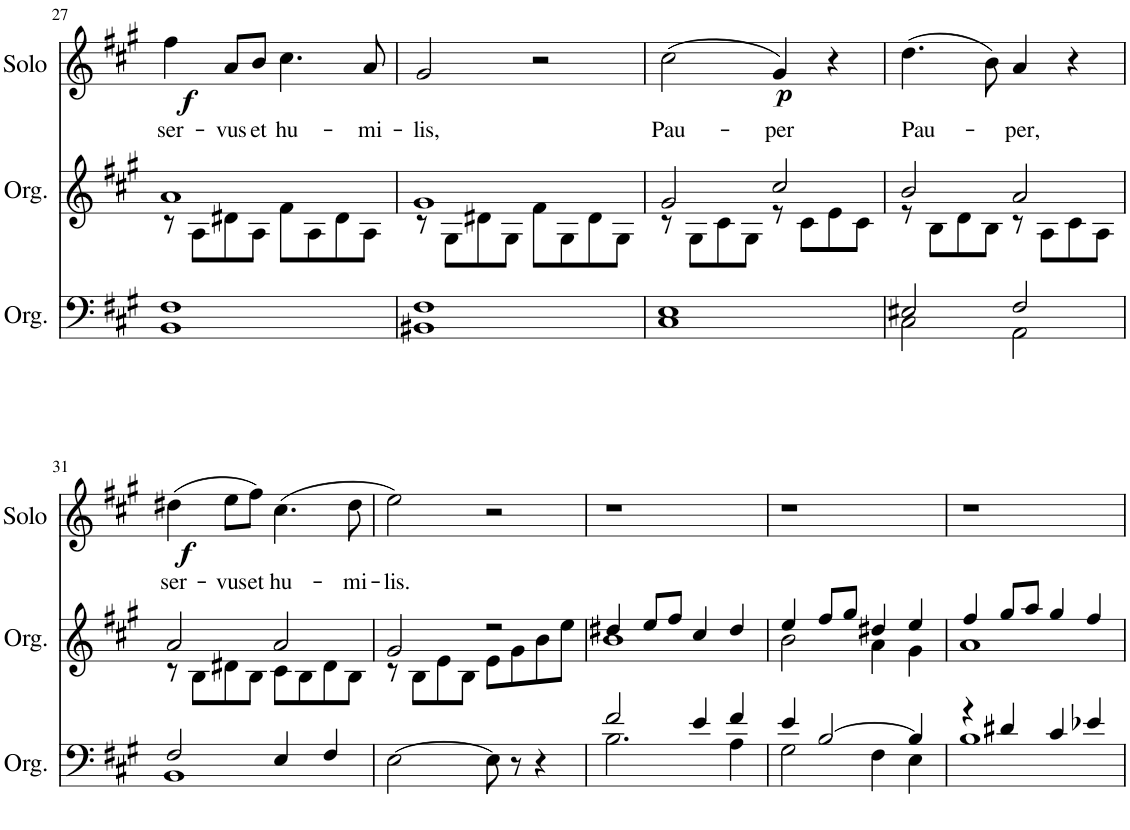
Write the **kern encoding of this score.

**kern	**kern	**kern	**text	**dynam
*part3	*part2	*part1	*part1	*part1
*staff3	*staff2	*staff1	*staff1	*staff1
*I"Organ	*I"Organ	*I"Solo	*	*
*I'Org.	*I'Org.	*I'Solo	*	*
!!LO:PB:g=z
*clefF4	*clefG2	*clefG2	*	*
*k[f#c#g#]	*k[f#c#g#]	*k[f#c#g#]	*	*
*M4/4	*M4/4	*M4/4	*	*
=27	=27	=27	=27	=27
*^	*^	*	*	*
!	!	!	!	!	!LO:LY:b	!LO:DY:b
1F#	1BB	1a	8r	4ff#\	ser-	f
.	.	.	8A\L	.	.	.
!	!	!	!	!	!LO:LY:b	!
.	.	.	8d#X\	8a/L	-vus	.
!	!	!	!	!	!LO:LY:b	!
.	.	.	8A\J	8b/J	et	.
!	!	!	!	!	!LO:LY:b	!
.	.	.	8f#\L	4.cc#\	hu-	.
.	.	.	8A\	.	.	.
.	.	.	8d#\	.	.	.
!	!	!	!	!	!LO:LY:b	!
.	.	.	8A\J	8a/	-mi-	.
=28	=28	=28	=28	=28	=28	=28
!	!	!	!	!	!LO:LY:b	!
1F#	1BB#X	1g#	8r	2g#/	-lis,	.
.	.	.	8G#\L	.	.	.
.	.	.	8d#X\	.	.	.
.	.	.	8G#\J	.	.	.
.	.	.	8f#\L	2r	.	.
.	.	.	8G#\	.	.	.
.	.	.	8d#\	.	.	.
.	.	.	8G#\J	.	.	.
=29	=29	=29	=29	=29	=29	=29
!	!	!	!	!	!LO:LY:b	!LO:DY:b
1E	1C#	2g#/	8r	(2cc#\	Pau-	p
.	.	.	8G#\L	.	.	.
.	.	.	8c#\	.	.	.
.	.	.	8G#\J	.	.	.
!	!	!	!	!	!LO:LY:b	!
.	.	2cc#/	8r	4g#/)	-per	.
.	.	.	8c#\L	.	.	.
.	.	.	8e\	4r	.	.
.	.	.	8c#\J	.	.	.
=30	=30	=30	=30	=30	=30	=30
!	!	!	!	!	!LO:LY:b	!
2E#X/	2C#\	2b/	8r	(4.dd\	Pau-	.
.	.	.	8B\L	.	.	.
.	.	.	8d\	.	.	.
.	.	.	8B\J	8b\)	.	.
!	!	!	!	!	!LO:LY:b	!
2F#/	2AA\	2a/	8r	4a/	-per,	.
.	.	.	8A\L	.	.	.
.	.	.	8c#\	4r	.	.
.	.	.	8A\J	.	.	.
!!LO:LB:g=z
=31	=31	=31	=31	=31	=31	=31
!	!	!	!	!	!LO:LY:b	!LO:DY:b
2F#/	1BB	2a/	8r	(4dd#X\	ser-	f
.	.	.	8B\L	.	.	.
!	!	!	!	!	!LO:LY:b	!
.	.	.	8d#X\	8ee\L	-vus	.
!	!	!	!	!	!LO:LY:b	!
.	.	.	8B\J	8ff#\J)	et	.
!	!	!	!	!	!LO:LY:b	!
4E/	.	2a/	8c#\L	(4.cc#\	hu-	.
.	.	.	8B\	.	.	.
4F#/	.	.	8d#\	.	.	.
!	!	!	!	!	!LO:LY:b	!
.	.	.	8B\J	8dd#\	-mi-	.
*v	*v	*	*	*	*	*
=32	=32	=32	=32	=32	=32
!	!	!	!	!LO:LY:b	!
[2E\	2g#/	8r	2ee\)	-lis.	.
.	.	8B\L	.	.	.
.	.	8e\	.	.	.
.	.	8B\J	.	.	.
8E\]	2r	8e\L	2r	.	.
8r	.	8g#\	.	.	.
4r	.	8b\	.	.	.
.	.	8ee\J	.	.	.
=33	=33	=33	=33	=33	=33
*^	*	*	*	*	*
2f#/	2.B\	4dd#X/	1b	1r	.	.
.	.	8ee/L	.	.	.	.
.	.	8ff#/J	.	.	.	.
4e/	.	4cc#/	.	.	.	.
4f#/	4A\	4dd#/	.	.	.	.
=34	=34	=34	=34	=34	=34	=34
4e/	2G#\	4ee/	2b\	1r	.	.
[2B/	.	8ff#/L	.	.	.	.
.	.	8gg#/J	.	.	.	.
.	4F#\	4dd#X/	4a\	.	.	.
4B/]	4E\	4ee/	4g#\	.	.	.
=35	=35	=35	=35	=35	=35	=35
4r	1B	4ff#/	1a	1r	.	.
4d#X/	.	8gg#/L	.	.	.	.
.	.	8aa/J	.	.	.	.
4c#/	.	4gg#/	.	.	.	.
4e-X/	.	4ff#/	.	.	.	.
*v	*v	*	*	*	*	*
*	*v	*v	*	*	*
=	=	=	=	=
*-	*-	*-	*-	*-
